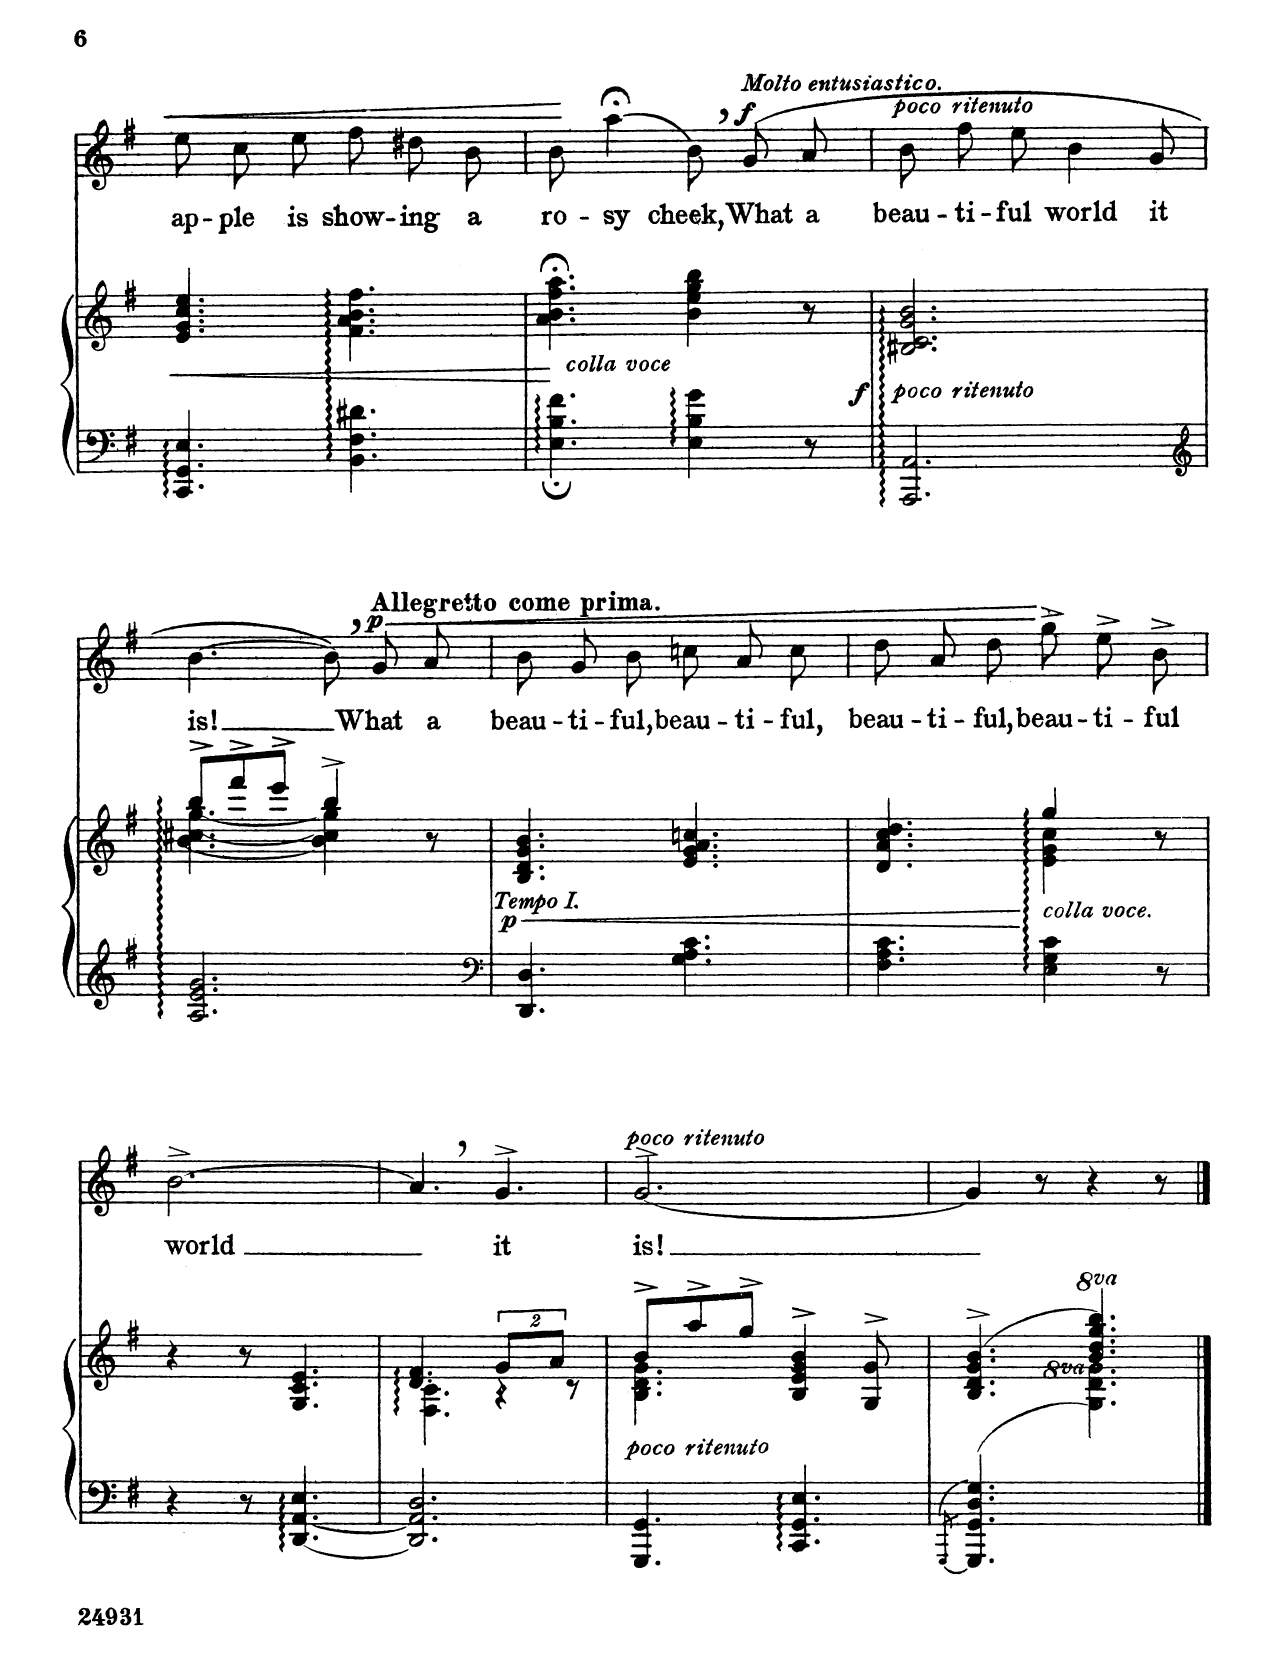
**kern	**kern	**dynam	**kern	**text	**dynam
*part2	*part2	*part2	*part1	*part1	*part1
*staff3	*staff2	*staff2/3	*staff1	*staff1	*staff1
*I"Piano	*	*	*I"Voice	*	*
*I'Pno	*	*	*	*	*
*clefF4	*clefG2	*	*clefG2	*	*
*k[f#]	*k[f#]	*	*k[f#]	*	*
*M6/8	*M6/8	*	*M6/8	*	*
=18	=18	=18	=18	=18	=18
!	!	!LO:HP:b	!	!	!LO:HP:b
4.CC/ 4.GG/ 4.E/	4.e/ 4.g/ 4.cc/ 4.ee/	<	8ee\L	ap-	<
.	.	.	8cc\	-ple	.
.	.	.	8ee\J	is	.
4.BB\ 4.F#\ 4.d#X\	4.f#\ 4.a\ 4.b\ 4.ff#\	.	8ff#\L	show-	.
.	.	.	8dd#X\	-ing	.
.	.	.	8b\J	a	.
.	.	[	.	.	.
=19	=19	=19	=19	=19	=19
!LO:TX:i:t=colla voce	!	!	!	!	!
4.E\; 4.B\; 4.f#\;	4.a\;< 4.b\;< 4.ff#\;< 4.aa\;<	.	8b\	ro-	.
.	.	.	(4aa;<\	-sy	[
4E\ 4B\ 4g\	4b\ 4ee\ 4gg\ 4bb\	.	8b,/L)	cheek,	.
!	!	!	!LO:TX:i:t=Molto entusiastico	!	!
!	!	!	!	!	!LO:DY:a
.	.	.	(8g/	What	f
8r	8r	.	8a/J	a	.
=20	=20	=20	=20	=20	=20
!	!	!	!LO:TX:i:t=poco ritenuto	!	!
!	!	!LO:DY:b	!	!	!
!	!	!LO:DY:n=1:b	!	!	!
2.AAA/ 2.AA/	2.B/ 2.c#X/ 2.g/ 2.b/	f other-dynamics	8b\L	beau-	.
.	.	.	8ff#\	-ti-	.
.	.	.	8ee\J	-ful	.
.	.	.	4b\	world	.
.	.	.	8g/	it	.
=21	=21	=21	=21	=21	=21
*clefG2	*	*	*	*	*
*	*^	*	*	*	*
2.A/ 2.e/ 2.g/	8bb^/L	[4.b\ [4.cc#X\ [4.gg\	.	[4.b\	is!	.
.	8fff#^/	.	.	.	.	.
.	8eee^/J	.	.	.	.	.
.	4bb^/	4b\] 4cc#\] 4gg\]	.	8b,/L])	.	.
!	!	!	!	!LO:TX:a:B:t=Allegretto come prima	!	!
!	!	!	!	!	!	!LO:HP:b
!	!	!	!	!	!	!LO:DY:n=1:a
.	.	.	.	8g/	What	< p
.	8r	8ryy	.	8a/J	a	.
*	*v	*v	*	*	*	*
=22	=22	=22	=22	=22	=22
*clefF4	*	*	*	*	*
*	*^	*	*	*	*
!	!LO:TX:i:t=Tempo I	!	!	!	!	!
!	!	!	!LO:HP:b	!	!	!
!	!	!	!LO:DY:n=1:b	!	!	!
*	*v	*v	*	*	*	*
4.DD/ 4.D/	4.B/ 4.d/ 4.g/ 4.b/	< p	8b\L	beau-	.
.	.	.	8g\	-ti-	.
.	.	.	8b\J	-ful,	.
4.G\ 4.A\ 4.c\	4.e/ 4.g/ 4.a/ 4.ccn/	.	8ccn\L	beau-	.
.	.	.	8a\	-ti-	.
.	.	.	8cc\J	-ful,	.
=23	=23	=23	=23	=23	=23
*	*^	*	*	*	*
4.F#\ 4.A\ 4.c\	4.d/ 4.a/ 4.cc/ 4.dd/	4.ryy	.	8dd\L	beau-	.
.	.	.	.	8a\	-ti-	.
.	.	.	.	8dd\J	-ful,	.
!LO:TX:i:t=colla voce	!	!	!	!	!	!
4E\ 4G\ 4c\	4gg/	4e\ 4g\ 4cc\	[	8gg^\L	beau-	[
.	.	.	.	8ee^\	-ti-	.
8r	8r	8r	.	8b^\J	-ful	.
*	*v	*v	*	*	*	*
=24	=24	=24	=24	=24	=24
4r	4r	.	(2.b^\	world	.
8r	8r	.	.	.	.
[4.DD/ [<4.AA/ 4.D/	4.G/ 4.c/ 4.e/	.	.	.	.
=25	=25	=25	=25	=25	=25
*	*^	*	*	*	*
2.DD/] 2.AA/] 2.D/	4.d/ 4.f#/	4.F#\ 4.c\	.	4.a,/)	.	.
*	*Xbrackettup	*	*	*	*	*
.	16%3g/L	4r	.	4.g^>/	it	.
.	16%3a/J	.	.	.	.	.
.	.	8r	.	.	.	.
=26	=26	=26	=26	=26	=26	=26
!	!	!	!	!LO:TX:i:t=poco ritenuto	!	!
!LO:TX:i:t=poco ritenuto	!	!	!	!	!	!
4.GGG/ 4.GG/	8b^/L	4.B\ 4.d\ 4.g\	.	[2.g^>/	is!	.
.	8aa^/	.	.	.	.	.
.	8gg^/J	.	.	.	.	.
4.CC/ 4.GG/ 4.E/	4B/^> 4e/^> 4g/^> 4b/^>	4ryy	.	.	.	.
.	8G/^> 8g/^>	8ryy	.	.	.	.
=27	=27	=27	=27	=27	=27	=27
[8qGGG/	.	.	.	.	.	.
4.GGG/] 4.GG/ 4.D/ 4.G/	4.B/^> 4.d/^> 4.g/^> 4.b/^>	4.ryy	.	4g/]	.	.
.	.	.	.	8r	.	.
*	*8va	*	*	*	*	*
4.ryy	(4.bb/ 4.ddd/ 4.ggg/ 4.bbb/	4.g\ 4.dd\ 4.gg\	.	4r	.	.
.	.	.	.	8r	.	.
*	*v	*v	*	*	*	*
*	*X8va	*	*	*	*
==	==	==	==	==	==
*-	*-	*-	*-	*-	*-
